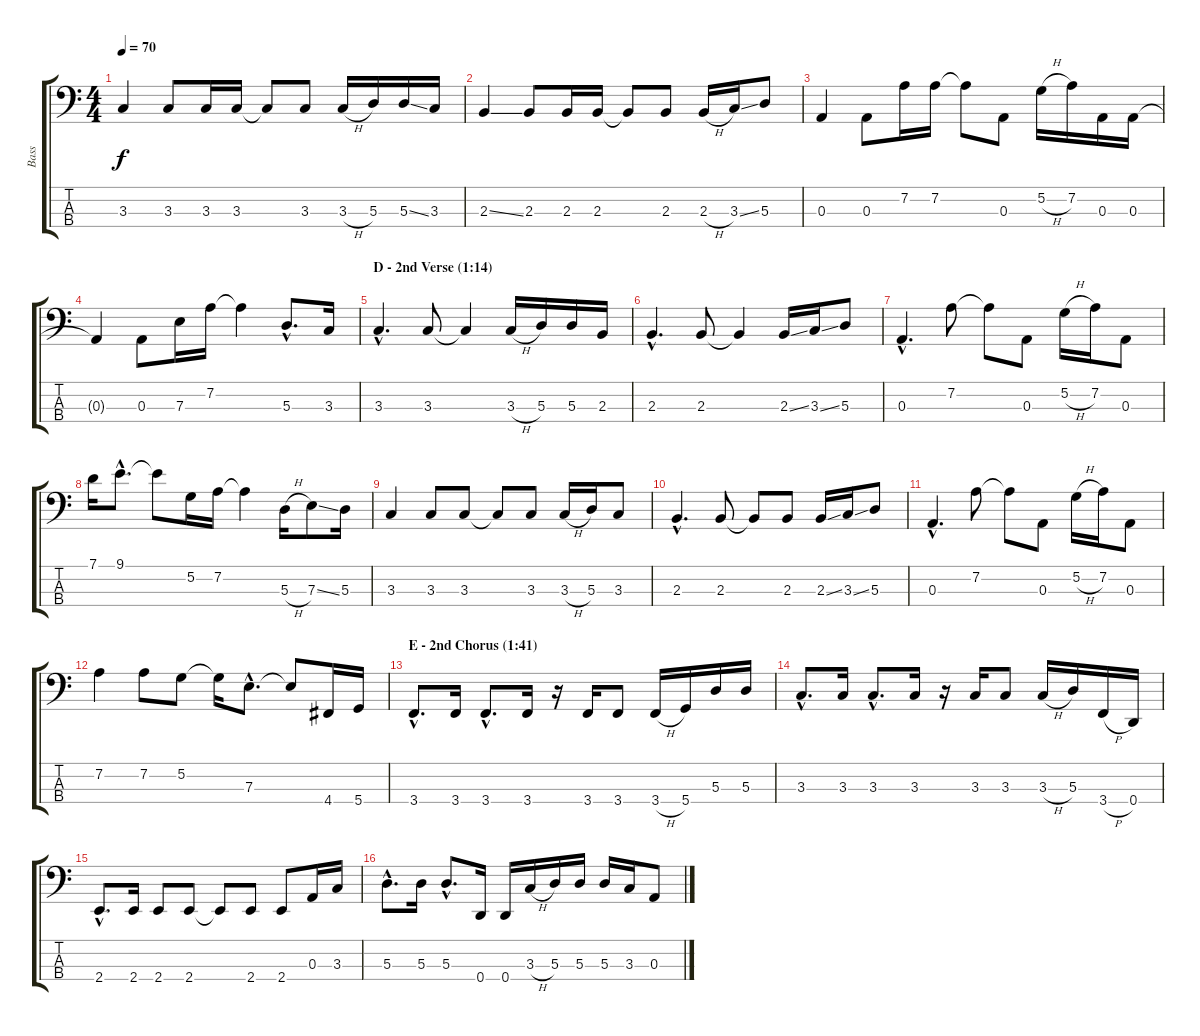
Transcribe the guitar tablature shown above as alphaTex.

\track ("Bass" "Bass") {instrument electricbasspick}
\staff {score tabs}
\tuning (G2 D2 A1 D1) {hide}
\ts (4 4)
\tempo 70
\clef f4
\ks c
3.3.4{dy f} 3.3.8 3.3.16 3.3.16 3.3{t}.8 3.3.8 3.3{h}.16 5.3.16 5.3{ss}.16 3.3.16 |
2.3{ss}.4 2.3.8 2.3.16 2.3.16 2.3{t}.8 2.3.8 2.3{h}.16 3.3{ss}.16 5.3.8 |
0.3.4 0.3.8 7.2.16 7.2.16 7.2{t}.8 0.3.8 5.2{h}.16 7.2.16 0.3.16 0.3.16 |
0.3{t}.4 0.3.8 7.3.16 7.2.16 7.2{t}.4 5.3{hac}.8{d} 3.3.16 |
\section ("" "D - 2nd Verse (1:14)")
3.3{hac}.4{d} 3.3.8 3.3{t}.4 3.3{h}.16 5.3.16 5.3.16 2.3.16 |
2.3{hac}.4{d} 2.3.8 2.3{t}.4 2.3{ss}.16 3.3{ss}.16 5.3.8 |
0.3{hac}.4{d} 7.2.8 7.2{t}.8 0.3.8 5.2{h}.16 7.2.16 0.3.8 |
7.1.16 9.1{hac}.8{d} 9.1{t}.8 5.2.16 7.2.16 7.2{t}.4 5.3{h}.16 7.3{ss}.8 5.3.16 |
3.3.4 3.3.8 3.3.8 3.3{t}.8 3.3.8 3.3{h}.16 5.3.16 3.3.8 |
2.3{hac}.4{d} 2.3.8 2.3{t}.8 2.3.8 2.3{ss}.16 3.3{ss}.16 5.3.8 |
0.3{hac}.4{d} 7.2.8 7.2{t}.8 0.3.8 5.2{h}.16 7.2.16 0.3.8 |
7.2.4 7.2.8 5.2.8 5.2{t}.16 7.3{hac}.8{d} 7.3{t}.8 4.4.16 5.4.16 |
\section ("" "E - 2nd Chorus (1:41)")
3.4{hac}.8{d} 3.4.16 3.4{hac}.8{d} 3.4.16 r.16 3.4.16 3.4.8 3.4{h}.16 5.4.16 5.3.16 5.3.16 |
3.3{hac}.8{d} 3.3.16 3.3{hac}.8{d} 3.3.16 r.16 3.3.16 3.3.8 3.3{h}.16 5.3.16 3.4{h}.16 0.4.16 |
2.4{hac}.8{d} 2.4.16 2.4.8 2.4.8 2.4{t}.8 2.4.8 2.4.8 0.3.16 3.3.16 |
5.3{hac}.8{d} 5.3.16 5.3{hac}.8{d} 0.4.16 0.4.16 3.3{h}.16 5.3.16 5.3.16 5.3.16 3.3.16 0.3.8
